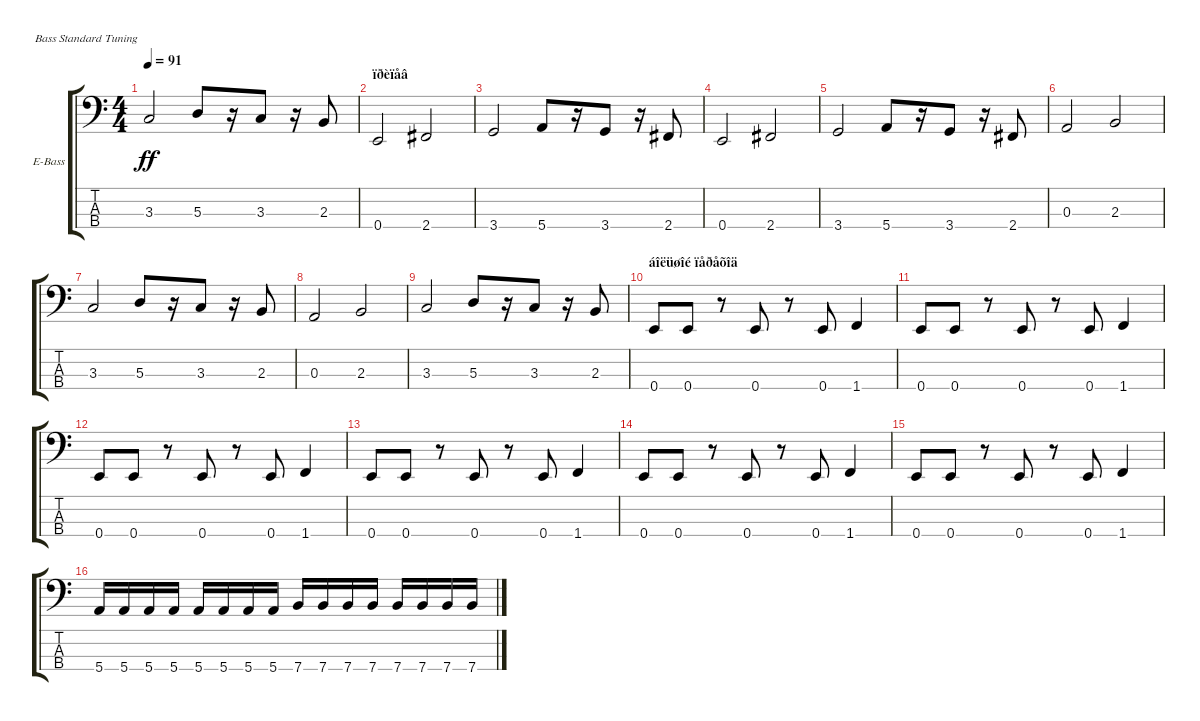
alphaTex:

\bracketExtendMode groupsimilarinstruments
\firstSystemTrackNameOrientation horizontal
\otherSystemsTrackNameOrientation horizontal
\track ("Бас" "E-Bass") {instrument electricbasspick}
\staff {score tabs}
\tuning (G2 D2 A1 E1)
\ts (4 4)
\tempo 91
\clef f4
\ks c
3.3.2{dy ff} 5.3.8 r.16 3.3.8 r.16 2.3.8 |
\section ("" "ïðèïåâ")
0.4.2 2.4.2 |
3.4.2 5.4.8 r.16 3.4.8 r.16 2.4.8 |
0.4.2 2.4.2 |
3.4.2 5.4.8 r.16 3.4.8 r.16 2.4.8 |
0.3.2 2.3.2 |
3.3.2 5.3.8 r.16 3.3.8 r.16 2.3.8 |
0.3.2 2.3.2 |
3.3.2 5.3.8 r.16 3.3.8 r.16 2.3.8 |
\section ("" "áîëüøîé ïåðåõîä")
0.4.8 0.4.8 r.8 0.4.8 r.8 0.4.8 1.4.4 |
0.4.8 0.4.8 r.8 0.4.8 r.8 0.4.8 1.4.4 |
0.4.8 0.4.8 r.8 0.4.8 r.8 0.4.8 1.4.4 |
0.4.8 0.4.8 r.8 0.4.8 r.8 0.4.8 1.4.4 |
0.4.8 0.4.8 r.8 0.4.8 r.8 0.4.8 1.4.4 |
0.4.8 0.4.8 r.8 0.4.8 r.8 0.4.8 1.4.4 |
5.4.16 5.4.16 5.4.16 5.4.16 5.4.16 5.4.16 5.4.16 5.4.16 7.4.16 7.4.16 7.4.16 7.4.16 7.4.16 7.4.16 7.4.16 7.4.16
